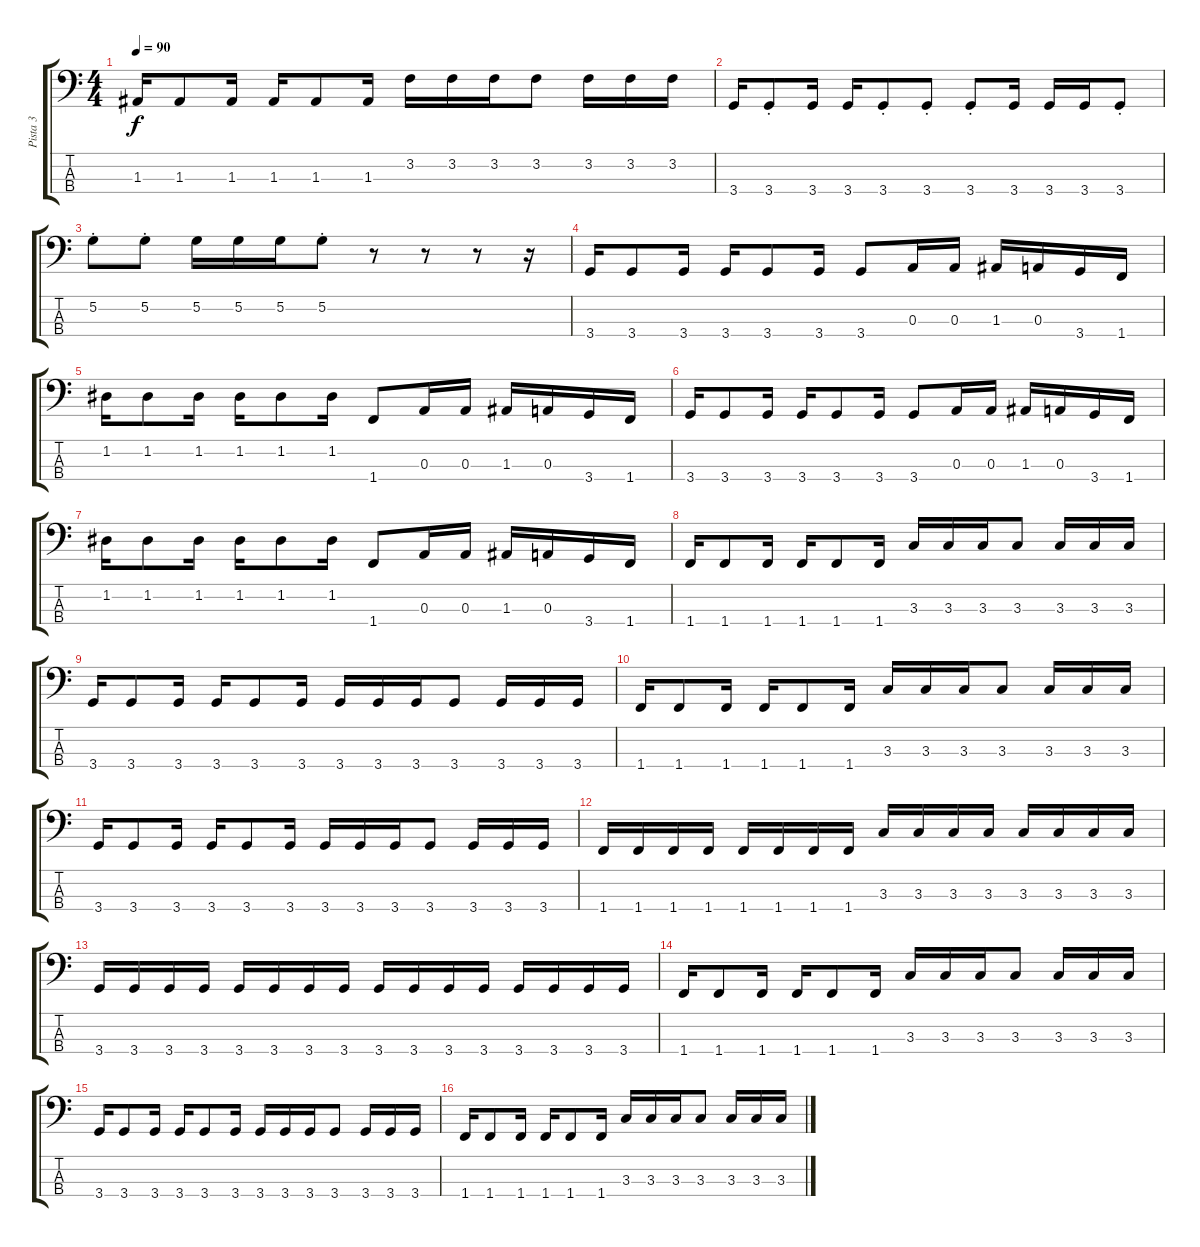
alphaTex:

\track ("Pista 3" "Pista 3") {instrument electricbasspick}
\staff {score tabs}
\tuning (G2 D2 A1 E1) {hide}
\ts (4 4)
\tempo 90
\clef f4
\ks c
1.3.16{dy f} 1.3.8 1.3.16 1.3.16 1.3.8 1.3.16 3.2.16 3.2.16 3.2.16 3.2.8 3.2.16 3.2.16 3.2.16 |
3.4.16 3.4{st}.8 3.4.16 3.4.16 3.4{st}.8 3.4{st}.8 3.4{st}.8 3.4.16 3.4.16 3.4.16 3.4{st}.8 |
5.2{st}.8 5.2{st}.8 5.2.16 5.2.16 5.2.16 5.2{st}.8 r.8 r.8 r.8 r.16 |
3.4.16 3.4.8 3.4.16 3.4.16 3.4.8 3.4.16 3.4.8 0.3.16 0.3.16 1.3.16 0.3.16 3.4.16 1.4.16 |
1.2.16 1.2.8 1.2.16 1.2.16 1.2.8 1.2.16 1.4.8 0.3.16 0.3.16 1.3.16 0.3.16 3.4.16 1.4.16 |
3.4.16 3.4.8 3.4.16 3.4.16 3.4.8 3.4.16 3.4.8 0.3.16 0.3.16 1.3.16 0.3.16 3.4.16 1.4.16 |
1.2.16 1.2.8 1.2.16 1.2.16 1.2.8 1.2.16 1.4.8 0.3.16 0.3.16 1.3.16 0.3.16 3.4.16 1.4.16 |
1.4.16 1.4.8 1.4.16 1.4.16 1.4.8 1.4.16 3.3.16 3.3.16 3.3.16 3.3.8 3.3.16 3.3.16 3.3.16 |
3.4.16 3.4.8 3.4.16 3.4.16 3.4.8 3.4.16 3.4.16 3.4.16 3.4.16 3.4.8 3.4.16 3.4.16 3.4.16 |
1.4.16 1.4.8 1.4.16 1.4.16 1.4.8 1.4.16 3.3.16 3.3.16 3.3.16 3.3.8 3.3.16 3.3.16 3.3.16 |
3.4.16 3.4.8 3.4.16 3.4.16 3.4.8 3.4.16 3.4.16 3.4.16 3.4.16 3.4.8 3.4.16 3.4.16 3.4.16 |
1.4.16 1.4.16 1.4.16 1.4.16 1.4.16 1.4.16 1.4.16 1.4.16 3.3.16 3.3.16 3.3.16 3.3.16 3.3.16 3.3.16 3.3.16 3.3.16 |
3.4.16 3.4.16 3.4.16 3.4.16 3.4.16 3.4.16 3.4.16 3.4.16 3.4.16 3.4.16 3.4.16 3.4.16 3.4.16 3.4.16 3.4.16 3.4.16 |
1.4.16 1.4.8 1.4.16 1.4.16 1.4.8 1.4.16 3.3.16 3.3.16 3.3.16 3.3.8 3.3.16 3.3.16 3.3.16 |
3.4.16 3.4.8 3.4.16 3.4.16 3.4.8 3.4.16 3.4.16 3.4.16 3.4.16 3.4.8 3.4.16 3.4.16 3.4.16 |
1.4.16 1.4.8 1.4.16 1.4.16 1.4.8 1.4.16 3.3.16 3.3.16 3.3.16 3.3.8 3.3.16 3.3.16 3.3.16
